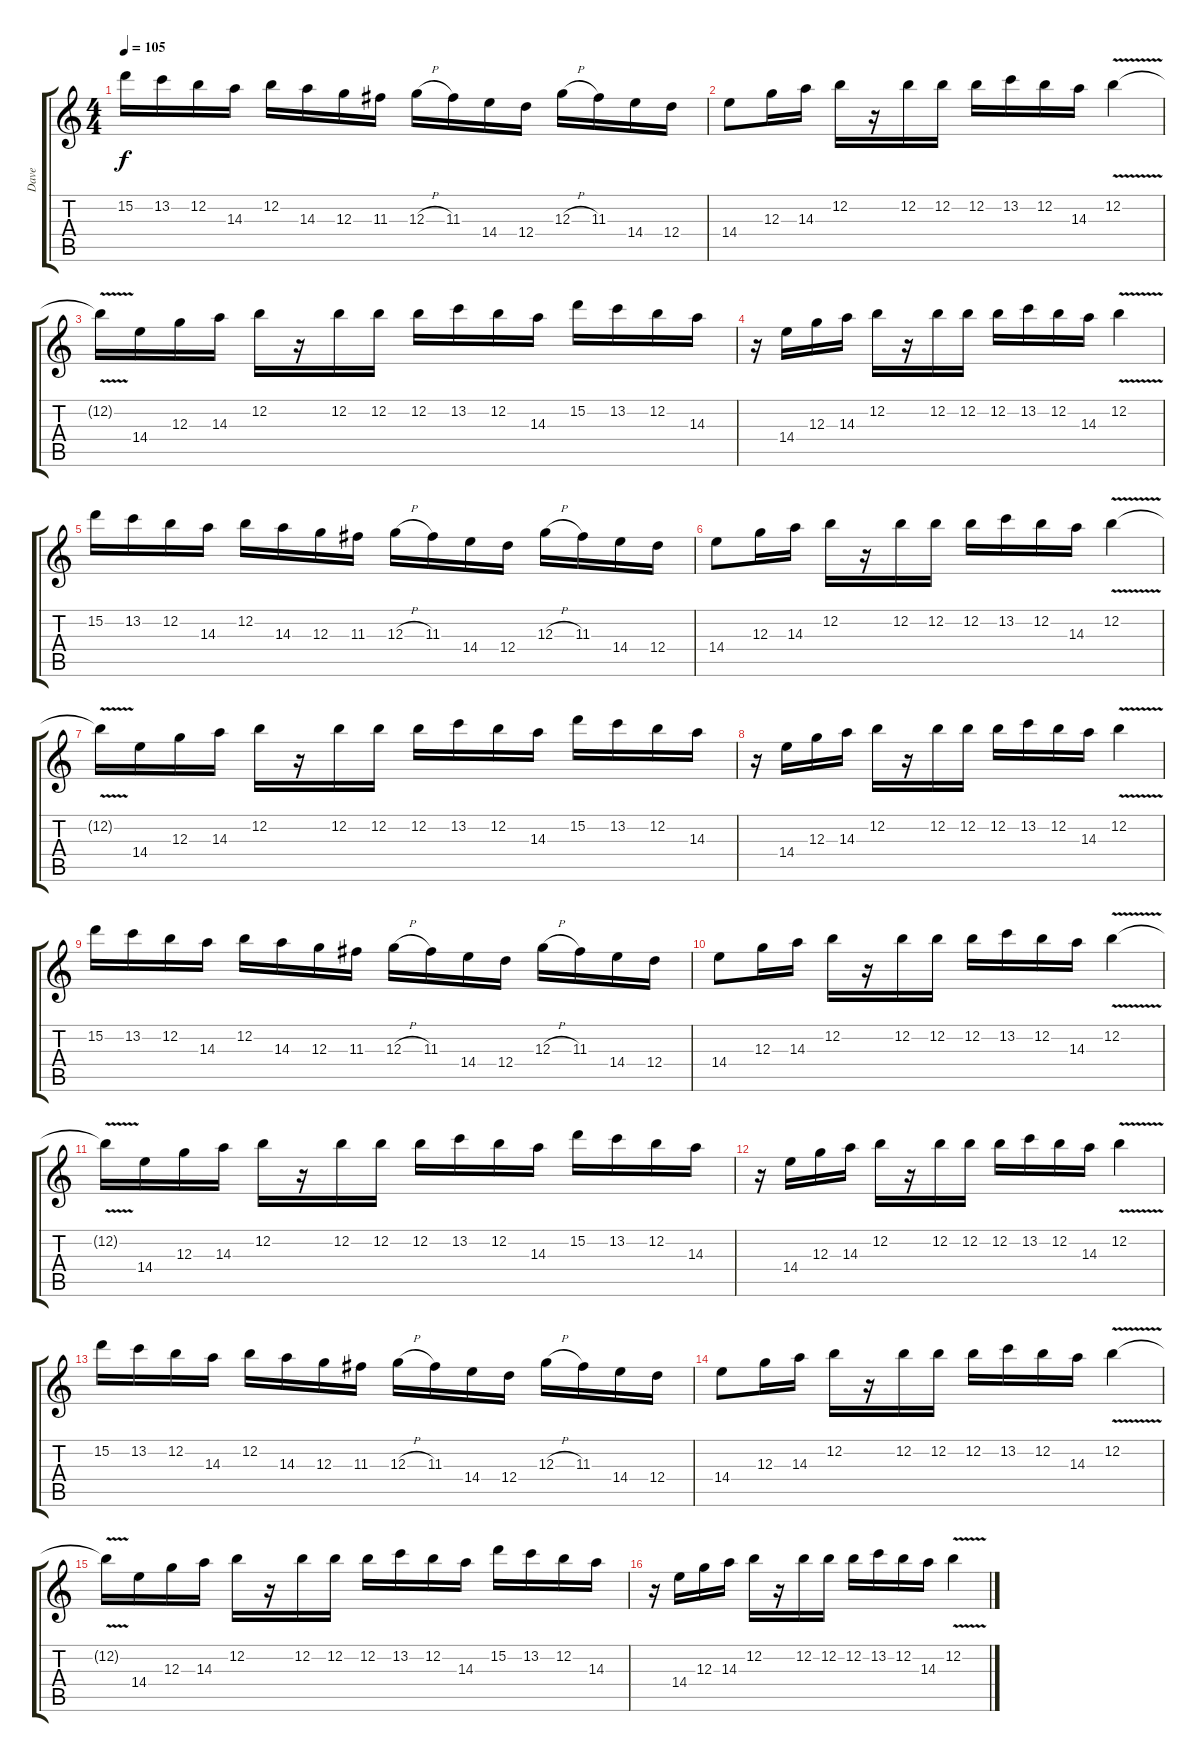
\track ("Dave " "Dave ") {instrument distortionguitar}
\staff {score tabs}
\tuning (E4 B3 G3 D3 A2 E2) {hide}
\ts (4 4)
\tempo 105
\clef g2
\ks c
15.2.16{dy f} 13.2.16 12.2.16 14.3.16 12.2.16 14.3.16 12.3.16 11.3.16 12.3{h}.16 11.3.16 14.4.16 12.4.16 12.3{h}.16 11.3.16 14.4.16 12.4.16 |
14.4.8 12.3.16 14.3.16 12.2.16 r.16 12.2.16 12.2.16 12.2.16 13.2.16 12.2.16 14.3.16 12.2{v}.4 |
12.2{t}.16 14.4.16 12.3.16 14.3.16 12.2.16 r.16 12.2.16 12.2.16 12.2.16 13.2.16 12.2.16 14.3.16 15.2.16 13.2.16 12.2.16 14.3.16 |
r.16 14.4.16 12.3.16 14.3.16 12.2.16 r.16 12.2.16 12.2.16 12.2.16 13.2.16 12.2.16 14.3.16 12.2{v}.4 |
15.2.16 13.2.16 12.2.16 14.3.16 12.2.16 14.3.16 12.3.16 11.3.16 12.3{h}.16 11.3.16 14.4.16 12.4.16 12.3{h}.16 11.3.16 14.4.16 12.4.16 |
14.4.8 12.3.16 14.3.16 12.2.16 r.16 12.2.16 12.2.16 12.2.16 13.2.16 12.2.16 14.3.16 12.2{v}.4 |
12.2{t}.16 14.4.16 12.3.16 14.3.16 12.2.16 r.16 12.2.16 12.2.16 12.2.16 13.2.16 12.2.16 14.3.16 15.2.16 13.2.16 12.2.16 14.3.16 |
r.16 14.4.16 12.3.16 14.3.16 12.2.16 r.16 12.2.16 12.2.16 12.2.16 13.2.16 12.2.16 14.3.16 12.2{v}.4 |
15.2.16 13.2.16 12.2.16 14.3.16 12.2.16 14.3.16 12.3.16 11.3.16 12.3{h}.16 11.3.16 14.4.16 12.4.16 12.3{h}.16 11.3.16 14.4.16 12.4.16 |
14.4.8 12.3.16 14.3.16 12.2.16 r.16 12.2.16 12.2.16 12.2.16 13.2.16 12.2.16 14.3.16 12.2{v}.4 |
12.2{t}.16 14.4.16 12.3.16 14.3.16 12.2.16 r.16 12.2.16 12.2.16 12.2.16 13.2.16 12.2.16 14.3.16 15.2.16 13.2.16 12.2.16 14.3.16 |
r.16 14.4.16 12.3.16 14.3.16 12.2.16 r.16 12.2.16 12.2.16 12.2.16 13.2.16 12.2.16 14.3.16 12.2{v}.4 |
15.2.16 13.2.16 12.2.16 14.3.16 12.2.16 14.3.16 12.3.16 11.3.16 12.3{h}.16 11.3.16 14.4.16 12.4.16 12.3{h}.16 11.3.16 14.4.16 12.4.16 |
14.4.8 12.3.16 14.3.16 12.2.16 r.16 12.2.16 12.2.16 12.2.16 13.2.16 12.2.16 14.3.16 12.2{v}.4 |
12.2{t}.16 14.4.16 12.3.16 14.3.16 12.2.16 r.16 12.2.16 12.2.16 12.2.16 13.2.16 12.2.16 14.3.16 15.2.16 13.2.16 12.2.16 14.3.16 |
r.16 14.4.16 12.3.16 14.3.16 12.2.16 r.16 12.2.16 12.2.16 12.2.16 13.2.16 12.2.16 14.3.16 12.2{v}.4
